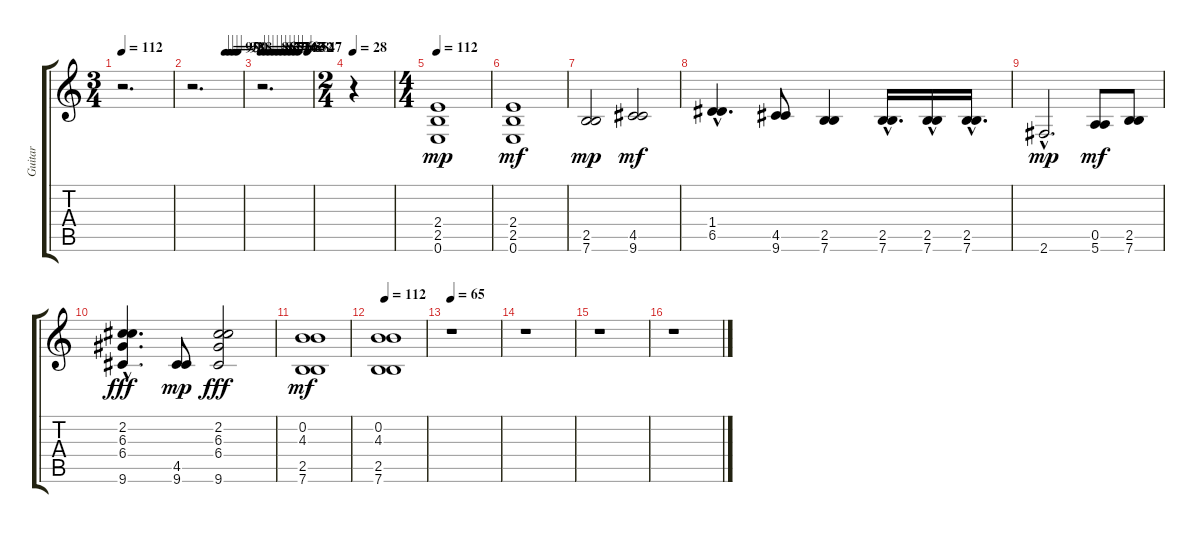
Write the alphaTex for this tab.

\track ("Guitar" "Guitar") {instrument distortionguitar}
\staff {score tabs}
\tuning (E4 B3 G3 D3 A2 E2) {hide}
\ts (3 4)
\tempo 112
\clef g2
\ks c
r.2{d dy mf} |
\tempo (95 0.6666666666666666)
\tempo (92 0.75)
\tempo (90 0.8333333333333334)
\tempo (88 0.9166666666666666)
r.2{d} |
\tempo 86
\tempo (83 0.08333333333333333)
\tempo (85 0.16666666666666666)
\tempo (79 0.25)
\tempo (76 0.3333333333333333)
\tempo (74 0.4166666666666667)
\tempo (68 0.5)
\tempo (63 0.5833333333333334)
\tempo (58 0.6666666666666666)
\tempo (52 0.75)
\tempo (47 0.9166666666666666)
r.2{d} |
\ts (2 4)
\tempo 28
r.4 |
\ts (4 4)
\tempo 112
(2.4 2.5 0.6).1{dy mp} |
(2.4 2.5 0.6).1{dy mf} |
(2.5 7.6).2{dy mp} (4.5 9.6).2{dy mf} |
(1.4{hac} 6.5{hac}).4{d} (4.5 9.6).8 (2.5 7.6).4 (2.5{hac} 7.6{hac}).16{d} (2.5{hac} 7.6{hac}).16 (2.5{hac} 7.6{hac}).16{d} |
2.6{hac}.2{d dy mp} (0.5 5.6).8{dy mf} (2.5 7.6).8 |
(2.2{hac} 6.3{hac} 6.4{hac} 9.6{hac}).4{d dy fff} (4.5 9.6).8{dy mp} (2.2 6.3 6.4 9.6).2{dy fff} |
(0.2 4.3 2.5 7.6).1{dy mf} |
\tempo 112
(0.2 4.3 2.5 7.6).1 |
\tempo 65
r.1 |
r.1 |
r.1 |
r.1
